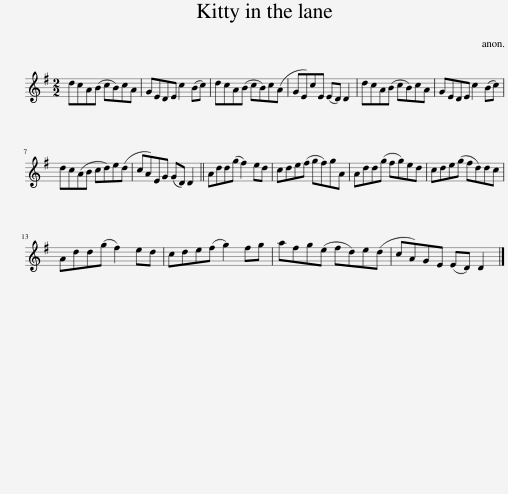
X:1
L:1/8
M:2/2
I:linebreak $
K:G
V:1 treble
V:1
 dcA(B cB)cA | GEDE c2 (Bc) | dcA(B cB)c(A | GE)cE (ED) D2 | dcA(B cB)cA | %5
 GEDE c2 (Bc) |$ dc(AB cd)e(d | cA)EG (GD) D2 || Add(g f2) ed | cde(f gf)gA | %10
 Add(g fg)ed | cde(g fd)dc |$ Add(g f2) ed | cde(f g2) fg | afg(e fd)e(d | %15
 cA)GE (ED) D2 |] %16
